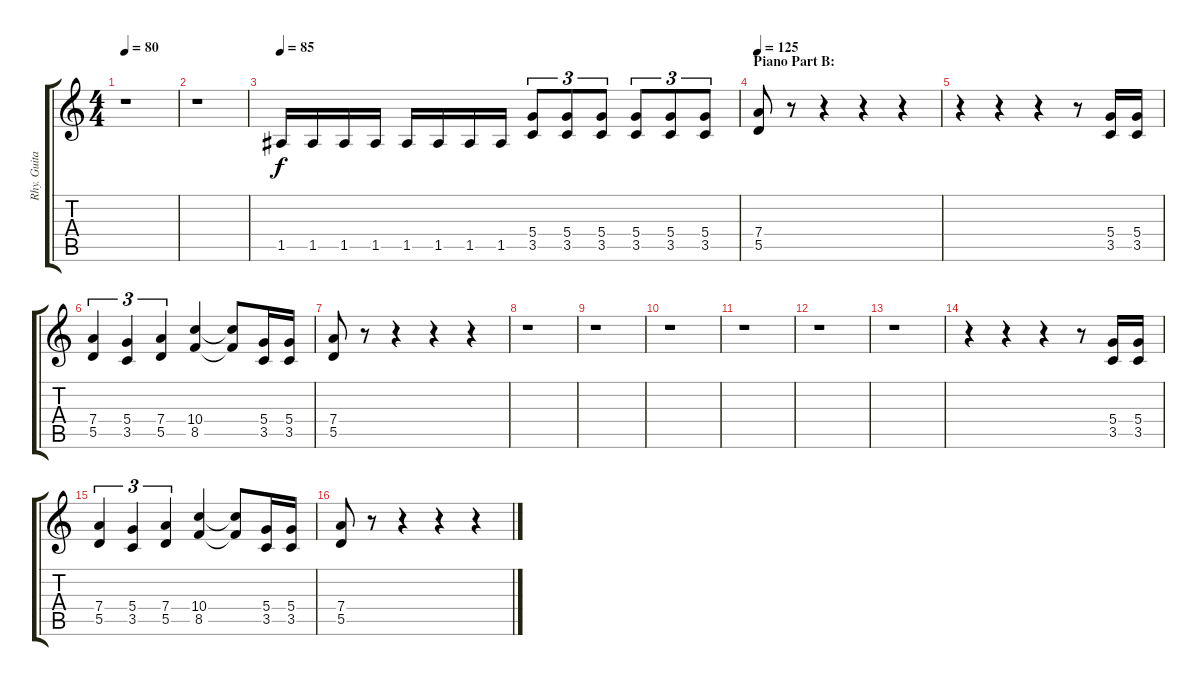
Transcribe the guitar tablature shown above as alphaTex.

\track ("Rhy. Guitar 2" "Rhy. Guita") {instrument overdrivenguitar}
\staff {score tabs}
\tuning (E4 B3 G3 D3 A2 D2) {hide}
\ts (4 4)
\tempo 80
\clef g2
\ks c
r.1{dy f} |
r.1 |
\tempo 85
1.5.16 1.5.16 1.5.16 1.5.16 1.5.16 1.5.16 1.5.16 1.5.16 (5.4 3.5).8{tu (3 2)} (5.4 3.5).8{tu (3 2)} (5.4 3.5).8{tu (3 2)} (5.4 3.5).8{tu (3 2)} (5.4 3.5).8{tu (3 2)} (5.4 3.5).8{tu (3 2)} |
\section ("" "Piano Part B:")
\tempo 125
(7.4 5.5).8 r.8 r.4 r.4 r.4 |
r.4 r.4 r.4 r.8 (5.4 3.5).16 (5.4 3.5).16 |
(7.4 5.5).4{tu (3 2)} (5.4 3.5).4{tu (3 2)} (7.4 5.5).4{tu (3 2)} (10.4 8.5).4 (10.4{t} 8.5{t}).8 (5.4 3.5).16 (5.4 3.5).16 |
(7.4 5.5).8 r.8 r.4 r.4 r.4 |
r.1 |
r.1 |
r.1 |
r.1 |
r.1 |
r.1 |
r.4 r.4 r.4 r.8 (5.4 3.5).16 (5.4 3.5).16 |
(7.4 5.5).4{tu (3 2)} (5.4 3.5).4{tu (3 2)} (7.4 5.5).4{tu (3 2)} (10.4 8.5).4 (10.4{t} 8.5{t}).8 (5.4 3.5).16 (5.4 3.5).16 |
(7.4 5.5).8 r.8 r.4 r.4 r.4
